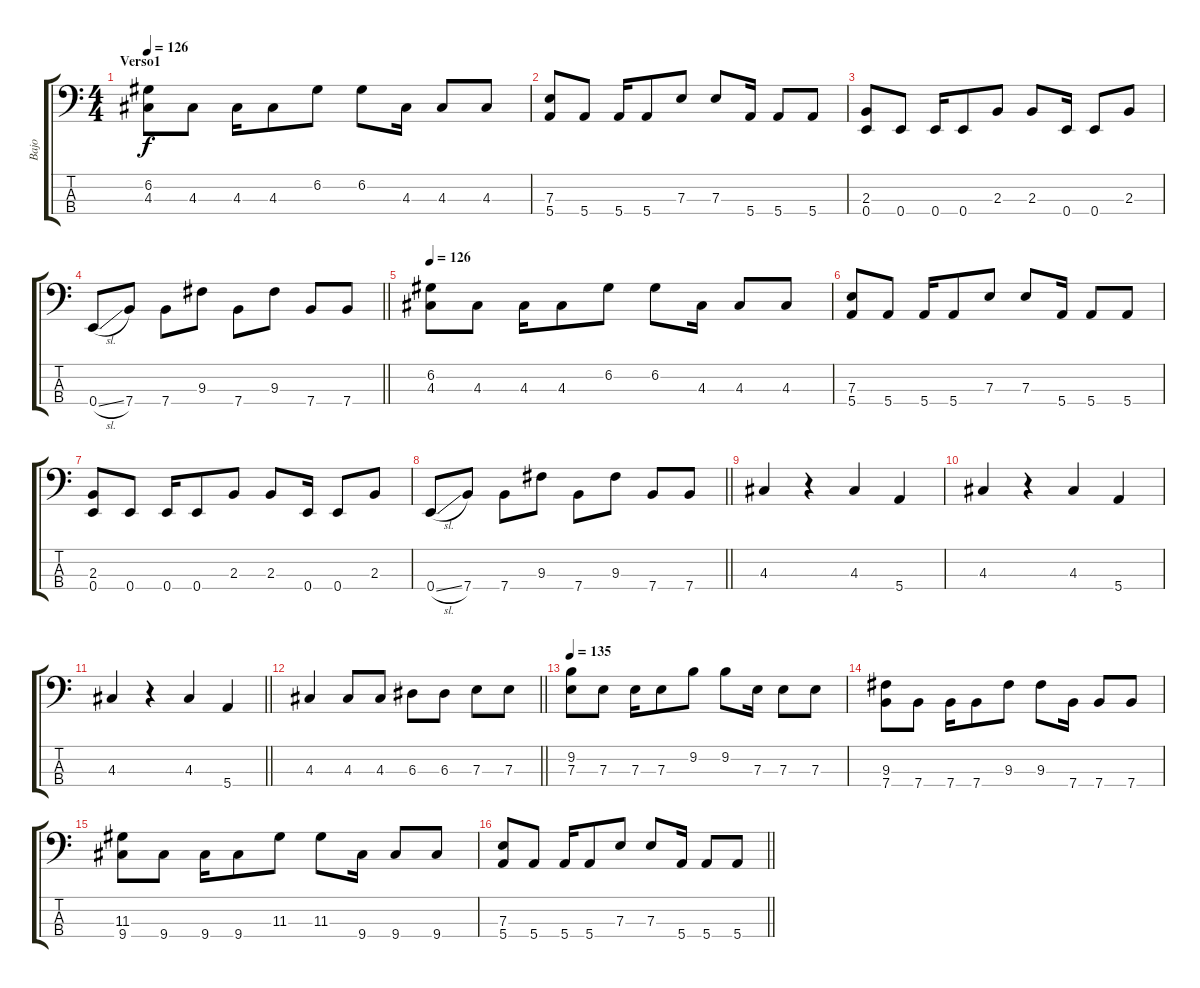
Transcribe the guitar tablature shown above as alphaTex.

\track ("Bajo" "Bajo") {instrument electricbassfinger}
\staff {score tabs}
\tuning (G2 D2 A1 E1) {hide}
\ts (4 4)
\section ("" "Verso1")
\tempo 126
\clef f4
\ks c
(6.2 4.3).8{dy f} 4.3.8 4.3.16 4.3.8 6.2.8 6.2.8 4.3.16 4.3.8 4.3.8 |
(7.3 5.4).8 5.4.8 5.4.16 5.4.8 7.3.8 7.3.8 5.4.16 5.4.8 5.4.8 |
(2.3 0.4).8 0.4.8 0.4.16 0.4.8 2.3.8 2.3.8 0.4.16 0.4.8 2.3.8 |
\barLineRight lightlight
0.4{sl}.8 7.4.8 7.4.8 9.3.8 7.4.8 9.3.8 7.4.8 7.4.8 |
\tempo 126
(6.2 4.3).8 4.3.8 4.3.16 4.3.8 6.2.8 6.2.8 4.3.16 4.3.8 4.3.8 |
(7.3 5.4).8 5.4.8 5.4.16 5.4.8 7.3.8 7.3.8 5.4.16 5.4.8 5.4.8 |
(2.3 0.4).8 0.4.8 0.4.16 0.4.8 2.3.8 2.3.8 0.4.16 0.4.8 2.3.8 |
\barLineRight lightlight
0.4{sl}.8 7.4.8 7.4.8 9.3.8 7.4.8 9.3.8 7.4.8 7.4.8 |
\section ("" "")
4.3.4 r.4 4.3.4 5.4.4 |
4.3.4 r.4 4.3.4 5.4.4 |
\barLineRight lightlight
4.3.4 r.4 4.3.4 5.4.4 |
\section ("" "")
\barLineRight lightlight
4.3.4 4.3.8 4.3.8 6.3.8 6.3.8 7.3.8 7.3.8 |
\tempo 135
(9.2 7.3).8 7.3.8 7.3.16 7.3.8 9.2.8 9.2.8 7.3.16 7.3.8 7.3.8 |
(9.3 7.4).8 7.4.8 7.4.16 7.4.8 9.3.8 9.3.8 7.4.16 7.4.8 7.4.8 |
(11.3 9.4).8 9.4.8 9.4.16 9.4.8 11.3.8 11.3.8 9.4.16 9.4.8 9.4.8 |
\barLineRight lightlight
(7.3 5.4).8 5.4.8 5.4.16 5.4.8 7.3.8 7.3.8 5.4.16 5.4.8 5.4.8
